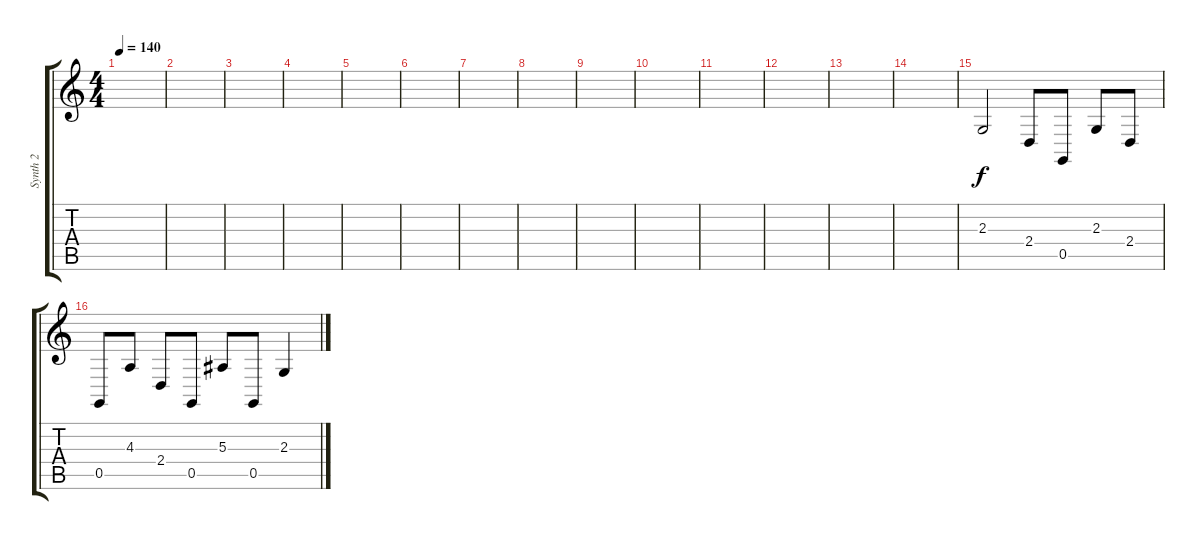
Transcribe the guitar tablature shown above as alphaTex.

\track ("Synth 2" "Synth 2") {instrument acousticgrandpiano}
\staff {score tabs}
\tuning (D4 A3 F3 C3 G2 D2) {hide}
\ts (4 4)
\tempo 140
\clef g2
\ks c
|
|
|
|
|
|
|
|
|
|
|
|
|
|
2.3.2 2.4.8 0.5.8 2.3.8 2.4.8 |
0.5.8 4.3.8 2.4.8 0.5.8 5.3.8 0.5.8 2.3.4
